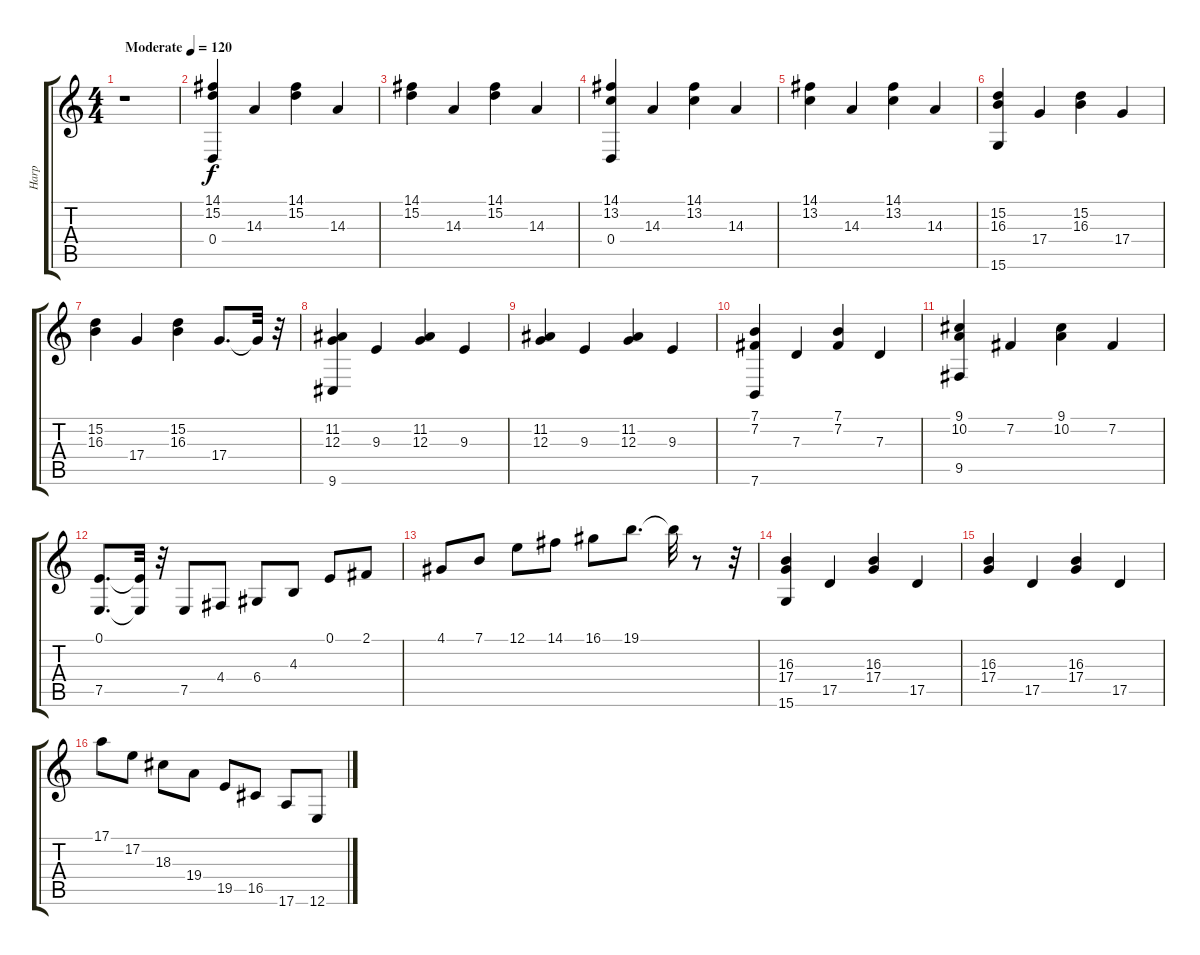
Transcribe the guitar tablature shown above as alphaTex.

\track ("Harp" "Harp") {instrument orchestralharp}
\staff {score tabs}
\tuning (E4 B3 G3 D3 A2 E2) {hide}
\ts (4 4)
\tempo (120 "Moderate")
\clef g2
\ks c
r.1{dy f instrument orchestralharp} |
(14.1 15.2 0.4).4{volume 9 balance 11 instrument orchestralharp} 14.3.4 (14.1 15.2).4 14.3.4 |
(14.1 15.2).4 14.3.4 (14.1 15.2).4 14.3.4 |
(14.1 13.2 0.4).4 14.3.4 (14.1 13.2).4 14.3.4 |
(14.1 13.2).4 14.3.4 (14.1 13.2).4 14.3.4 |
(15.2 16.3 15.6).4 17.4.4 (15.2 16.3).4 17.4.4 |
(15.2 16.3).4 17.4.4 (15.2 16.3).4 17.4.8{d} 17.4{t}.32 r.32 |
(11.2 12.3 9.6).4 9.3.4 (11.2 12.3).4 9.3.4 |
(11.2 12.3).4 9.3.4 (11.2 12.3).4 9.3.4 |
(7.1 7.2 7.6).4 7.3.4 (7.1 7.2).4 7.3.4 |
(9.1 10.2 9.5).4 7.2.4 (9.1 10.2).4 7.2.4 |
(0.1 7.5).8{d} (0.1{t} 7.5{t}).32 r.32 7.5.8 4.4.8 6.4.8 4.3.8 0.1.8 2.1.8 |
4.1.8 7.1.8 12.1.8 14.1.8 16.1.8 19.1.8{d} 19.1{t}.32 r.8 r.32 |
(16.3 17.4 15.6).4 17.5.4 (16.3 17.4).4 17.5.4 |
(16.3 17.4).4 17.5.4 (16.3 17.4).4 17.5.4 |
17.1.8 17.2.8 18.3.8 19.4.8 19.5.8 16.5.8 17.6.8 12.6.8
